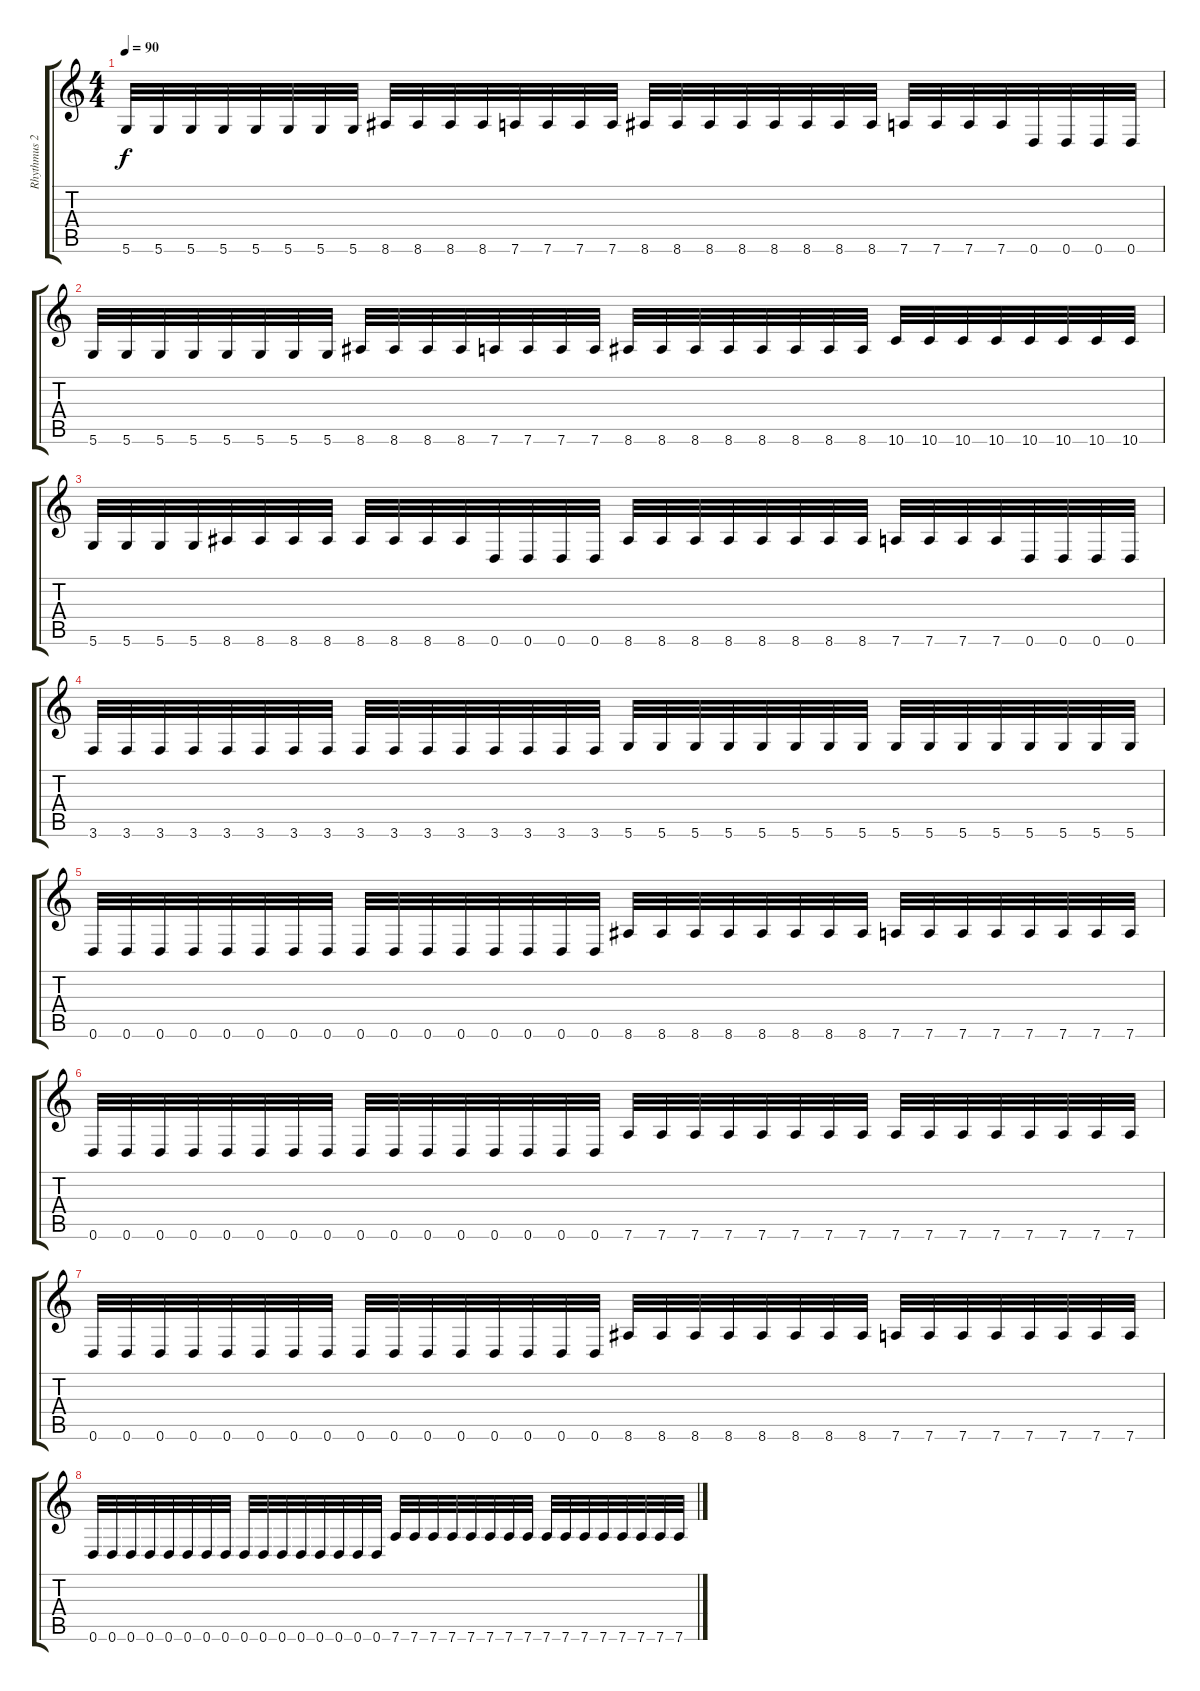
\track ("Rhythmus 2" "Rhythmus 2") {instrument distortionguitar}
\staff {score tabs}
\tuning (D4 A3 F3 C3 G2 D2) {hide}
\ts (4 4)
\tempo 90
\clef g2
\ks c
5.6.32{dy f} 5.6.32 5.6.32 5.6.32 5.6.32 5.6.32 5.6.32 5.6.32 8.6.32 8.6.32 8.6.32 8.6.32 7.6.32 7.6.32 7.6.32 7.6.32 8.6.32 8.6.32 8.6.32 8.6.32 8.6.32 8.6.32 8.6.32 8.6.32 7.6.32 7.6.32 7.6.32 7.6.32 0.6.32 0.6.32 0.6.32 0.6.32 |
5.6.32 5.6.32 5.6.32 5.6.32 5.6.32 5.6.32 5.6.32 5.6.32 8.6.32 8.6.32 8.6.32 8.6.32 7.6.32 7.6.32 7.6.32 7.6.32 8.6.32 8.6.32 8.6.32 8.6.32 8.6.32 8.6.32 8.6.32 8.6.32 10.6.32 10.6.32 10.6.32 10.6.32 10.6.32 10.6.32 10.6.32 10.6.32 |
5.6.32 5.6.32 5.6.32 5.6.32 8.6.32 8.6.32 8.6.32 8.6.32 8.6.32 8.6.32 8.6.32 8.6.32 0.6.32 0.6.32 0.6.32 0.6.32 8.6.32 8.6.32 8.6.32 8.6.32 8.6.32 8.6.32 8.6.32 8.6.32 7.6.32 7.6.32 7.6.32 7.6.32 0.6.32 0.6.32 0.6.32 0.6.32 |
3.6.32 3.6.32 3.6.32 3.6.32 3.6.32 3.6.32 3.6.32 3.6.32 3.6.32 3.6.32 3.6.32 3.6.32 3.6.32 3.6.32 3.6.32 3.6.32 5.6.32 5.6.32 5.6.32 5.6.32 5.6.32 5.6.32 5.6.32 5.6.32 5.6.32 5.6.32 5.6.32 5.6.32 5.6.32 5.6.32 5.6.32 5.6.32 |
0.6.32 0.6.32 0.6.32 0.6.32 0.6.32 0.6.32 0.6.32 0.6.32 0.6.32 0.6.32 0.6.32 0.6.32 0.6.32 0.6.32 0.6.32 0.6.32 8.6.32 8.6.32 8.6.32 8.6.32 8.6.32 8.6.32 8.6.32 8.6.32 7.6.32 7.6.32 7.6.32 7.6.32 7.6.32 7.6.32 7.6.32 7.6.32 |
0.6.32 0.6.32 0.6.32 0.6.32 0.6.32 0.6.32 0.6.32 0.6.32 0.6.32 0.6.32 0.6.32 0.6.32 0.6.32 0.6.32 0.6.32 0.6.32 7.6.32 7.6.32 7.6.32 7.6.32 7.6.32 7.6.32 7.6.32 7.6.32 7.6.32 7.6.32 7.6.32 7.6.32 7.6.32 7.6.32 7.6.32 7.6.32 |
0.6.32 0.6.32 0.6.32 0.6.32 0.6.32 0.6.32 0.6.32 0.6.32 0.6.32 0.6.32 0.6.32 0.6.32 0.6.32 0.6.32 0.6.32 0.6.32 8.6.32 8.6.32 8.6.32 8.6.32 8.6.32 8.6.32 8.6.32 8.6.32 7.6.32 7.6.32 7.6.32 7.6.32 7.6.32 7.6.32 7.6.32 7.6.32 |
0.6.32 0.6.32 0.6.32 0.6.32 0.6.32 0.6.32 0.6.32 0.6.32 0.6.32 0.6.32 0.6.32 0.6.32 0.6.32 0.6.32 0.6.32 0.6.32 7.6.32 7.6.32 7.6.32 7.6.32 7.6.32 7.6.32 7.6.32 7.6.32 7.6.32 7.6.32 7.6.32 7.6.32 7.6.32 7.6.32 7.6.32 7.6.32
